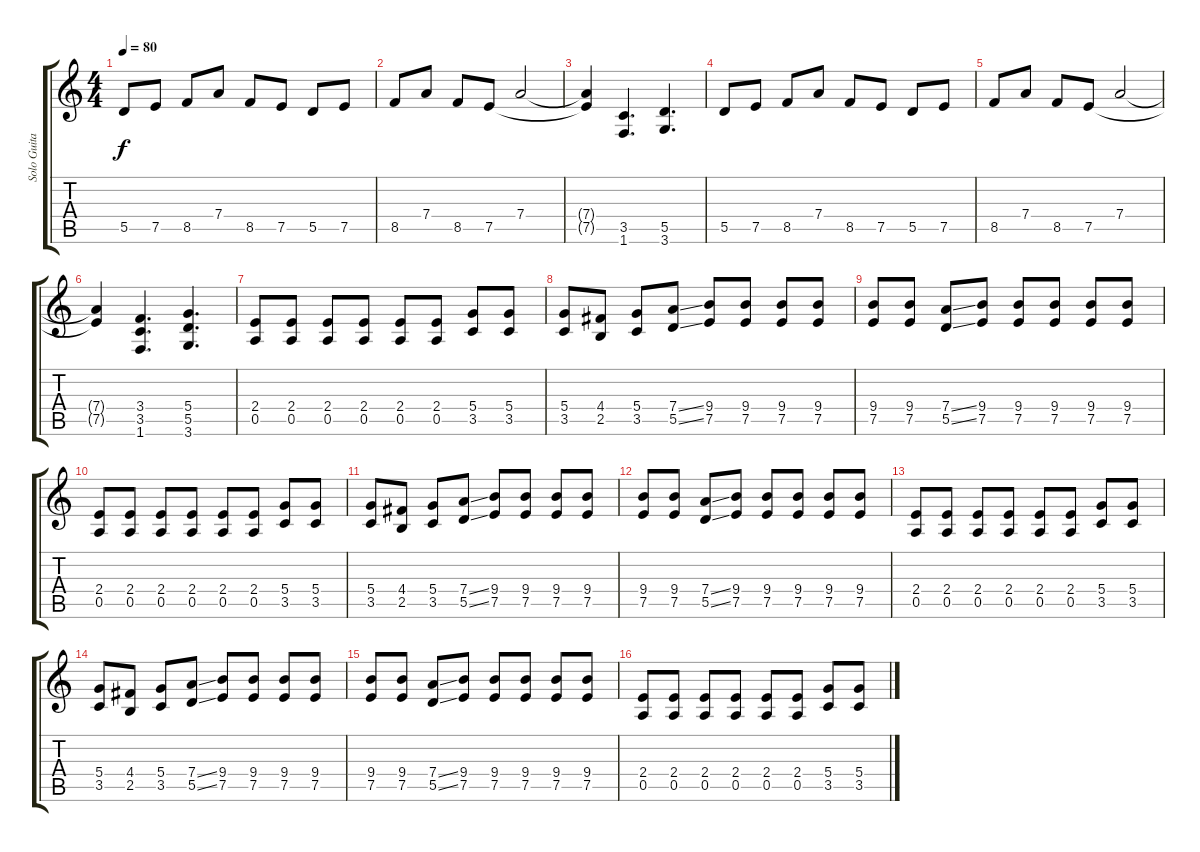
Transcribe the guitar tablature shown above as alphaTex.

\track ("Solo Guitar" "Solo Guita") {instrument distortionguitar}
\staff {score tabs}
\tuning (E4 B3 G3 D3 A2 E2) {hide}
\ts (4 4)
\tempo 80
\clef g2
\ks c
5.5.8{dy f} 7.5.8 8.5.8 7.4.8 8.5.8 7.5.8 5.5.8 7.5.8 |
8.5.8 7.4.8 8.5.8 7.5.8 7.4.2 |
(7.4{t} 7.5{t}).4 (3.5 1.6).4{d} (5.5 3.6).4{d} |
5.5.8 7.5.8 8.5.8 7.4.8 8.5.8 7.5.8 5.5.8 7.5.8 |
8.5.8 7.4.8 8.5.8 7.5.8 7.4.2 |
(7.4{t} 7.5{t}).4 (3.4 3.5 1.6).4{d} (5.4 5.5 3.6).4{d} |
(2.4 0.5).8 (2.4 0.5).8 (2.4 0.5).8 (2.4 0.5).8 (2.4 0.5).8 (2.4 0.5).8 (5.4 3.5).8 (5.4 3.5).8 |
(5.4 3.5).8 (4.4 2.5).8 (5.4 3.5).8 (7.4{ss} 5.5{ss}).8 (9.4 7.5).8 (9.4 7.5).8 (9.4 7.5).8 (9.4 7.5).8 |
(9.4 7.5).8 (9.4 7.5).8 (7.4{ss} 5.5{ss}).8 (9.4 7.5).8 (9.4 7.5).8 (9.4 7.5).8 (9.4 7.5).8 (9.4 7.5).8 |
(2.4 0.5).8 (2.4 0.5).8 (2.4 0.5).8 (2.4 0.5).8 (2.4 0.5).8 (2.4 0.5).8 (5.4 3.5).8 (5.4 3.5).8 |
(5.4 3.5).8 (4.4 2.5).8 (5.4 3.5).8 (7.4{ss} 5.5{ss}).8 (9.4 7.5).8 (9.4 7.5).8 (9.4 7.5).8 (9.4 7.5).8 |
(9.4 7.5).8 (9.4 7.5).8 (7.4{ss} 5.5{ss}).8 (9.4 7.5).8 (9.4 7.5).8 (9.4 7.5).8 (9.4 7.5).8 (9.4 7.5).8 |
(2.4 0.5).8 (2.4 0.5).8 (2.4 0.5).8 (2.4 0.5).8 (2.4 0.5).8 (2.4 0.5).8 (5.4 3.5).8 (5.4 3.5).8 |
(5.4 3.5).8 (4.4 2.5).8 (5.4 3.5).8 (7.4{ss} 5.5{ss}).8 (9.4 7.5).8 (9.4 7.5).8 (9.4 7.5).8 (9.4 7.5).8 |
(9.4 7.5).8 (9.4 7.5).8 (7.4{ss} 5.5{ss}).8 (9.4 7.5).8 (9.4 7.5).8 (9.4 7.5).8 (9.4 7.5).8 (9.4 7.5).8 |
(2.4 0.5).8 (2.4 0.5).8 (2.4 0.5).8 (2.4 0.5).8 (2.4 0.5).8 (2.4 0.5).8 (5.4 3.5).8 (5.4 3.5).8
